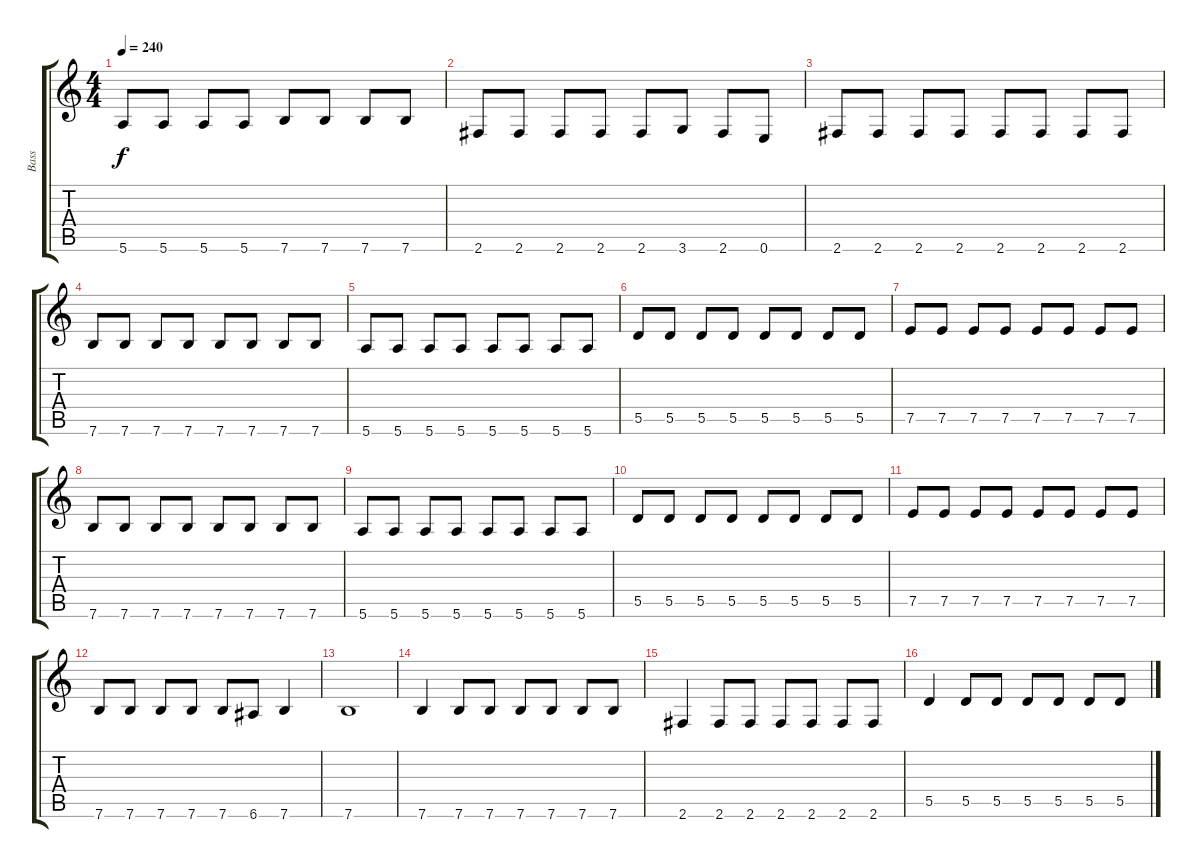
\track ("Bass" "Bass") {instrument electricbasspick}
\staff {score tabs}
\tuning (E4 B3 G3 D3 A2 E2) {hide}
\ts (4 4)
\tempo 240
\clef g2
\ks c
5.6.8{dy f} 5.6.8 5.6.8 5.6.8 7.6.8 7.6.8 7.6.8 7.6.8 |
2.6.8 2.6.8 2.6.8 2.6.8 2.6.8 3.6.8 2.6.8 0.6.8 |
2.6.8 2.6.8 2.6.8 2.6.8 2.6.8 2.6.8 2.6.8 2.6.8 |
7.6.8 7.6.8 7.6.8 7.6.8 7.6.8 7.6.8 7.6.8 7.6.8 |
5.6.8 5.6.8 5.6.8 5.6.8 5.6.8 5.6.8 5.6.8 5.6.8 |
5.5.8 5.5.8 5.5.8 5.5.8 5.5.8 5.5.8 5.5.8 5.5.8 |
7.5.8 7.5.8 7.5.8 7.5.8 7.5.8 7.5.8 7.5.8 7.5.8 |
7.6.8 7.6.8 7.6.8 7.6.8 7.6.8 7.6.8 7.6.8 7.6.8 |
5.6.8 5.6.8 5.6.8 5.6.8 5.6.8 5.6.8 5.6.8 5.6.8 |
5.5.8 5.5.8 5.5.8 5.5.8 5.5.8 5.5.8 5.5.8 5.5.8 |
7.5.8 7.5.8 7.5.8 7.5.8 7.5.8 7.5.8 7.5.8 7.5.8 |
7.6.8 7.6.8 7.6.8 7.6.8 7.6.8 6.6.8 7.6.4 |
7.6.1 |
7.6.4 7.6.8 7.6.8 7.6.8 7.6.8 7.6.8 7.6.8 |
2.6.4 2.6.8 2.6.8 2.6.8 2.6.8 2.6.8 2.6.8 |
5.5.4 5.5.8 5.5.8 5.5.8 5.5.8 5.5.8 5.5.8
